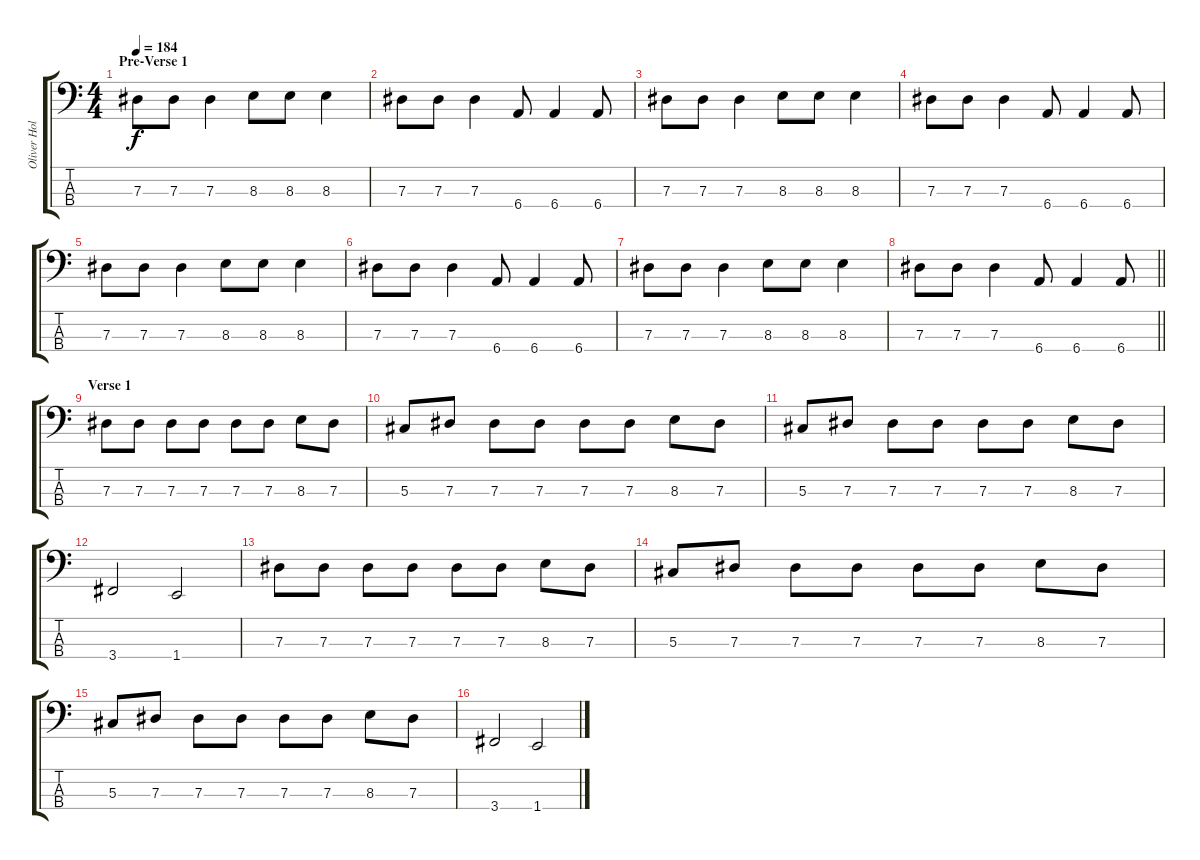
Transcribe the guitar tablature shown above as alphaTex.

\track ("Oliver Holzwarth" "Oliver Hol") {instrument electricbasspick}
\staff {score tabs}
\tuning (Gb2 Db2 Ab1 Eb1) {hide}
\ts (4 4)
\section ("" "Pre-Verse 1")
\tempo 184
\clef f4
\ks c
7.3.8{dy f} 7.3.8 7.3.4 8.3.8 8.3.8 8.3.4 |
7.3.8 7.3.8 7.3.4 6.4.8 6.4.4 6.4.8 |
7.3.8 7.3.8 7.3.4 8.3.8 8.3.8 8.3.4 |
7.3.8 7.3.8 7.3.4 6.4.8 6.4.4 6.4.8 |
7.3.8 7.3.8 7.3.4 8.3.8 8.3.8 8.3.4 |
7.3.8 7.3.8 7.3.4 6.4.8 6.4.4 6.4.8 |
7.3.8 7.3.8 7.3.4 8.3.8 8.3.8 8.3.4 |
\barLineRight lightlight
7.3.8 7.3.8 7.3.4 6.4.8 6.4.4 6.4.8 |
\section ("" "Verse 1")
7.3.8 7.3.8 7.3.8 7.3.8 7.3.8 7.3.8 8.3.8 7.3.8 |
5.3.8 7.3.8 7.3.8 7.3.8 7.3.8 7.3.8 8.3.8 7.3.8 |
5.3.8 7.3.8 7.3.8 7.3.8 7.3.8 7.3.8 8.3.8 7.3.8 |
3.4.2 1.4.2 |
7.3.8 7.3.8 7.3.8 7.3.8 7.3.8 7.3.8 8.3.8 7.3.8 |
5.3.8 7.3.8 7.3.8 7.3.8 7.3.8 7.3.8 8.3.8 7.3.8 |
5.3.8 7.3.8 7.3.8 7.3.8 7.3.8 7.3.8 8.3.8 7.3.8 |
3.4.2 1.4.2
